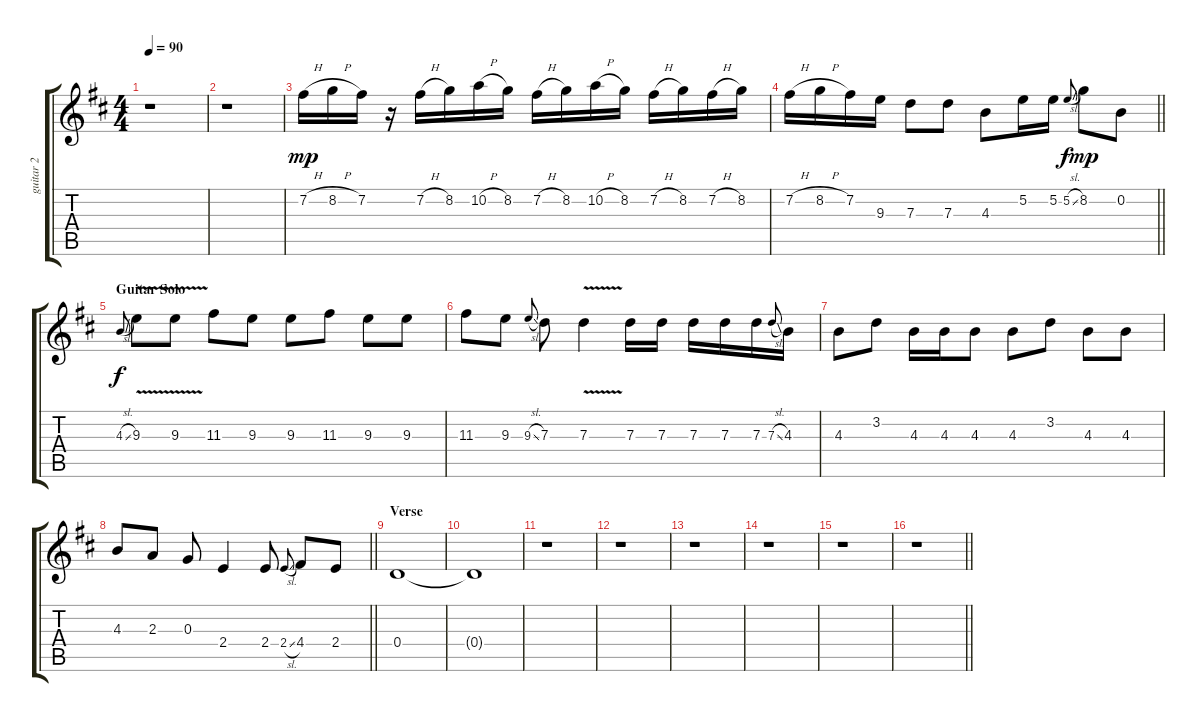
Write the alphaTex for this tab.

\track ("guitar 2" "guitar 2") {instrument distortionguitar}
\staff {score tabs}
\tuning (E4 B3 G3 D3 A2 E2) {hide}
\ts (4 4)
\tempo 90
\clef g2
\ks d
r.1{dy pp} |
r.1 |
7.2{h}.16{dy mp} 8.2{h}.16 7.2.16 r.16 7.2{h}.16 8.2.16 10.2{h}.16 8.2.16 7.2{h}.16 8.2.16 10.2{h}.16 8.2.16 7.2{h}.16 8.2.16 7.2{h}.16 8.2.16 |
\barLineRight lightlight
7.2{h}.16{volume 10} 8.2{h}.16 7.2.16 9.3.16 7.3.8 7.3.8 4.3.8 5.2.16 5.2.16 5.2{sl}.8{gr onbeat dy f} 8.2.8{dy mp} 0.2.8 |
\section ("" "Guitar Solo")
4.3{sl}.8{gr onbeat dy f} 9.3{v}.8 9.3{v}.8 11.3.8 9.3.8 9.3.8 11.3.8 9.3.8 9.3.8 |
11.3.8 9.3.8 9.3{sl}.8{gr onbeat} 7.3.8 7.3{v}.4 7.3.16 7.3.16 7.3.16 7.3.16 7.3.16 7.3{sl}.8{gr onbeat} 4.3.16 |
4.3.8 3.2.8 4.3.16 4.3.16 4.3.8 4.3.8 3.2.8 4.3.8 4.3.8 |
\barLineRight lightlight
4.3.8 2.3.8 0.3.8 2.4.4 2.4.8 2.4{sl}.8{gr onbeat} 4.4.8 2.4.8 |
\section ("" "Verse")
0.4.1{volume 0} |
0.4{t}.1 |
r.1 |
r.1 |
r.1 |
r.1 |
r.1 |
\barLineRight lightlight
r.1
